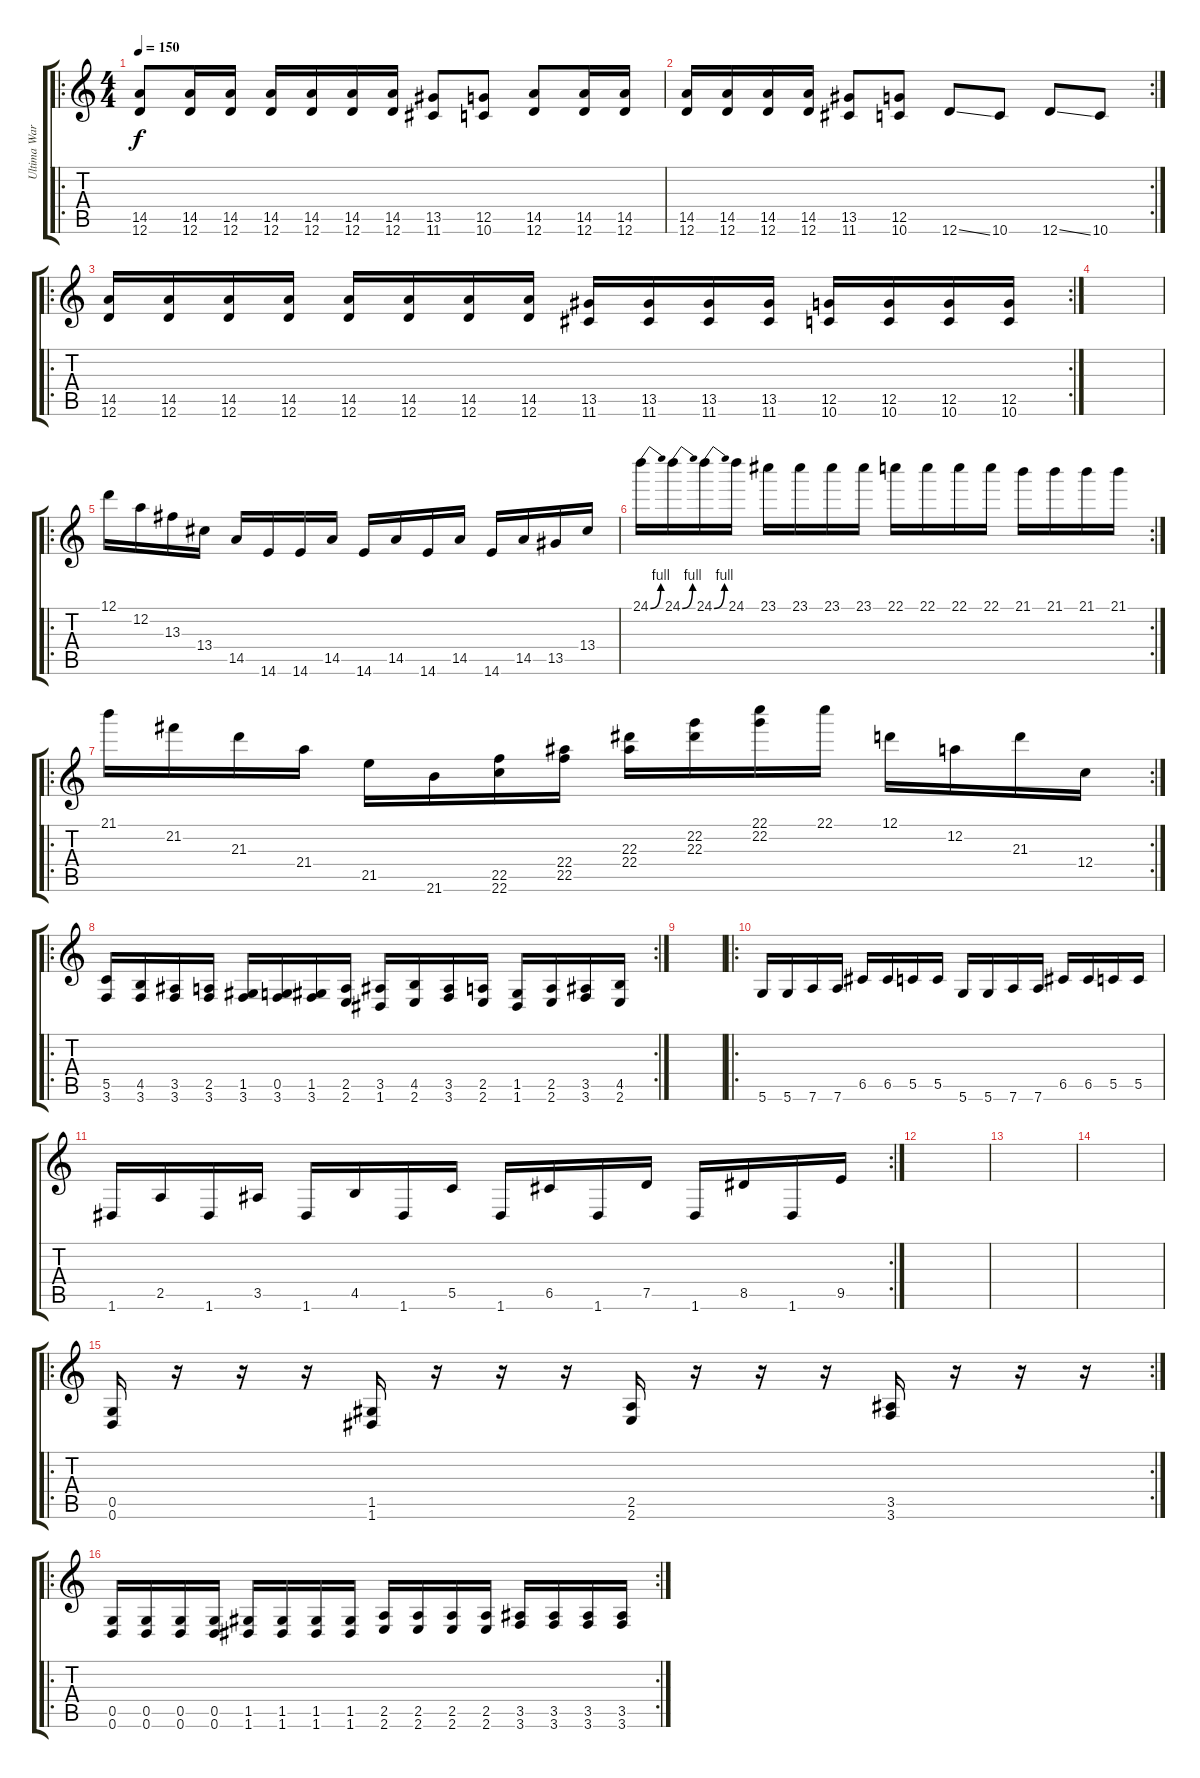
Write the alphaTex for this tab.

\track ("Ultima Warrior" "Ultima War") {instrument distortionguitar}
\staff {score tabs}
\tuning (D4 A3 F3 C3 G2 D2) {hide}
\ro
\ts (4 4)
\tempo 150
\tempo 200
\tempo 150
\clef g2
\ks c
(14.5 12.6).8{dy f instrument distortionguitar} (14.5 12.6).16 (14.5 12.6).16 (14.5 12.6).16 (14.5 12.6).16 (14.5 12.6).16 (14.5 12.6).16 (13.5 11.6).8 (12.5 10.6).8 (14.5 12.6).8 (14.5 12.6).16 (14.5 12.6).16 |
\rc 2
(14.5 12.6).16 (14.5 12.6).16 (14.5 12.6).16 (14.5 12.6).16 (13.5 11.6).8 (12.5 10.6).8 12.6{ss}.8 10.6.8 12.6{ss}.8 10.6.8 |
\ro
\rc 2
(14.5 12.6).16 (14.5 12.6).16 (14.5 12.6).16 (14.5 12.6).16 (14.5 12.6).16 (14.5 12.6).16 (14.5 12.6).16 (14.5 12.6).16 (13.5 11.6).16 (13.5 11.6).16 (13.5 11.6).16 (13.5 11.6).16 (12.5 10.6).16 (12.5 10.6).16 (12.5 10.6).16 (12.5 10.6).16 |
|
\ro
12.1.16 12.2.16 13.3.16 13.4.16 14.5.16 14.6.16 14.6.16 14.5.16 14.6.16 14.5.16 14.6.16 14.5.16 14.6.16 14.5.16 13.5.16 13.4.16 |
\rc 2
24.1{be (bend 0 0 60 4)}.16 24.1{be (bend 0 0 60 4)}.16 24.1{be (bend 0 0 60 4)}.16 24.1.16 23.1.16 23.1.16 23.1.16 23.1.16 22.1.16 22.1.16 22.1.16 22.1.16 21.1.16 21.1.16 21.1.16 21.1.16 |
\ro
\rc 2
21.1.16 21.2.16 21.3.16 21.4.16 21.5.16 21.6.16 (22.5 22.6).16 (22.4 22.5).16 (22.3 22.4).16 (22.2 22.3).16 (22.1 22.2).16 22.1.16 12.1.16 12.2.16 21.3.16 12.4.16 |
\ro
\rc 2
(5.5 3.6).16 (4.5 3.6).16 (3.5 3.6).16 (2.5 3.6).16 (1.5 3.6).16 (0.5 3.6).16 (1.5 3.6).16 (2.5 2.6).16 (3.5 1.6).16 (4.5 2.6).16 (3.5 3.6).16 (2.5 2.6).16 (1.5 1.6).16 (2.5 2.6).16 (3.5 3.6).16 (4.5 2.6).16 |
|
\ro
5.6.16 5.6.16 7.6.16 7.6.16 6.5.16 6.5.16 5.5.16 5.5.16 5.6.16 5.6.16 7.6.16 7.6.16 6.5.16 6.5.16 5.5.16 5.5.16 |
\rc 2
1.6.16 2.5.16 1.6.16 3.5.16 1.6.16 4.5.16 1.6.16 5.5.16 1.6.16 6.5.16 1.6.16 7.5.16 1.6.16 8.5.16 1.6.16 9.5.16 |
|
|
|
\ro
\rc 2
(0.5 0.6).16 r.16 r.16 r.16 (1.5 1.6).16 r.16 r.16 r.16 (2.5 2.6).16 r.16 r.16 r.16 (3.5 3.6).16 r.16 r.16 r.16 |
\ro
\rc 2
(0.5 0.6).16 (0.5 0.6).16 (0.5 0.6).16 (0.5 0.6).16 (1.5 1.6).16 (1.5 1.6).16 (1.5 1.6).16 (1.5 1.6).16 (2.5 2.6).16 (2.5 2.6).16 (2.5 2.6).16 (2.5 2.6).16 (3.5 3.6).16 (3.5 3.6).16 (3.5 3.6).16 (3.5 3.6).16
